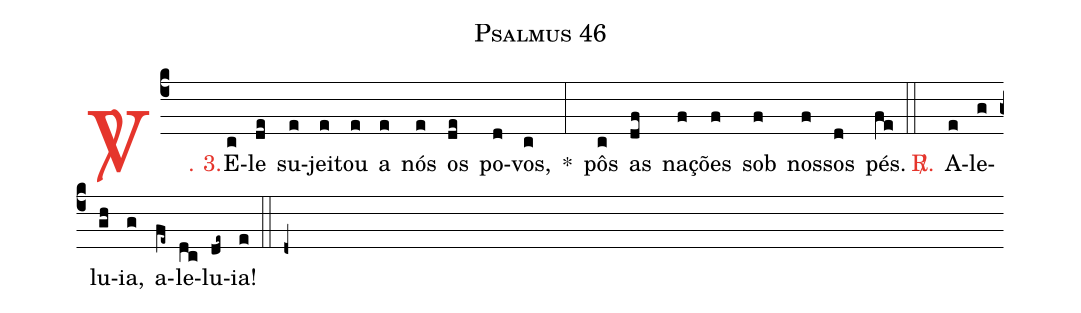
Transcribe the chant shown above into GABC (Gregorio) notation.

name: Psalmus 46;
%%
(c4)

<c><sp>V/</sp>. 3.</c>() E(c)le(de) su(e)jei(e)tou(e) a(e) nós(e) os(de) po(d)vos,(c) *(:) pôs(c) as(df) na(f)ções(f) sob(f) nos(f)sos(d) pés.(fe)

(::)

<nlba><c><sp>R/</sp>.</c>() A</nlba>(e)le(g)lu(gh)ia,(g) a(fe~)le(dc)lu(de~)ia!(e)

(::)

(d+)
